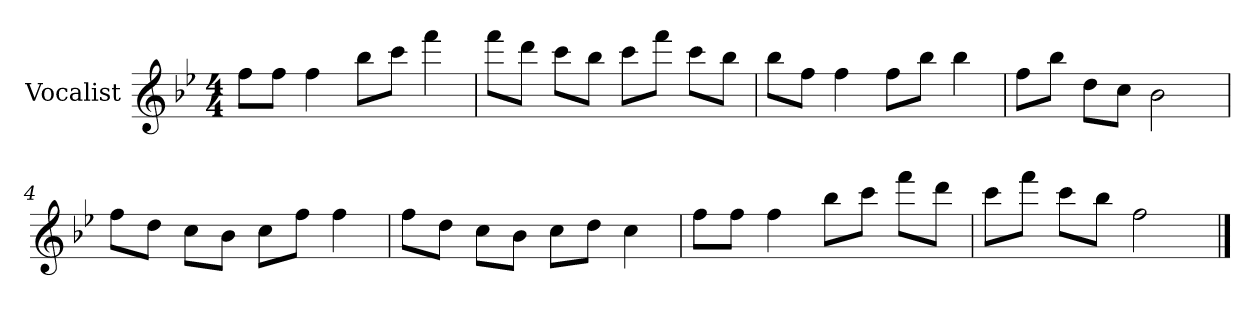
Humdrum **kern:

**kern
*part1
*staff1
*I"Vocalist
*k[b-e-]
*B-:
*M4/4
=
8ffL
8ffJ
4ff
8bb-L
8cccJ
4fff
=1
8fffL
8dddJ
8cccL
8bb-J
8cccL
8fffJ
8cccL
8bb-J
=2
8bb-L
8ffJ
4ff
8ffL
8bb-J
4bb-
=3
8ffL
8bb-J
8ddL
8ccJ
2b-
=4
8ffL
8ddJ
8ccL
8b-J
8ccL
8ffJ
4ff
=5
8ffL
8ddJ
8ccL
8b-J
8ccL
8ddJ
4cc
=6
8ffL
8ffJ
4ff
8bb-L
8cccJ
8fffL
8dddJ
=7
8cccL
8fffJ
8cccL
8bb-J
2ff
==
*-
